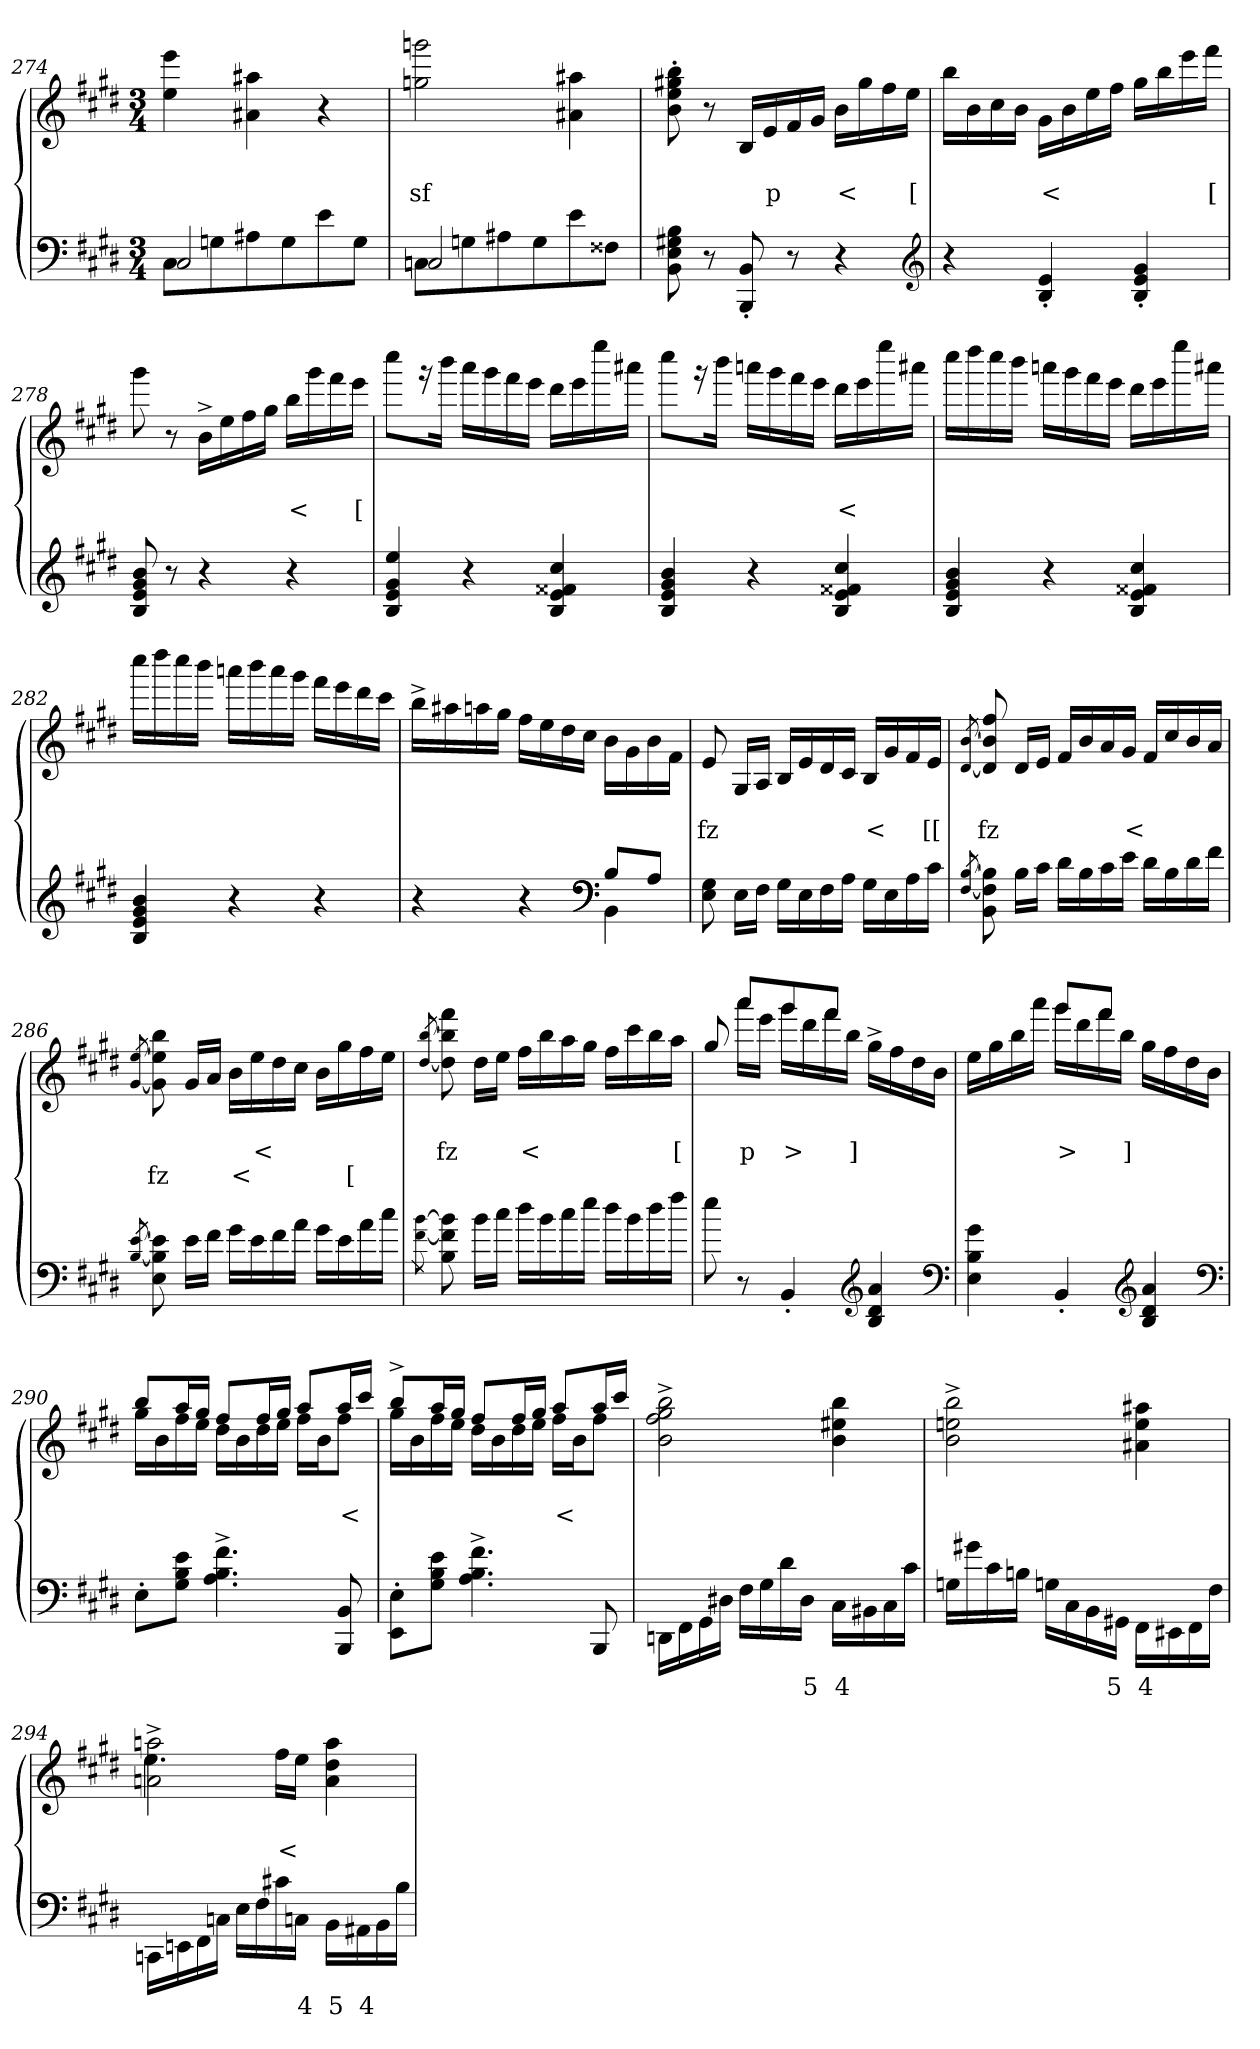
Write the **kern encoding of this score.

**kern	**text	**kern	**text	**text	**text
*part2	*part2	*part1	*part1	*part1	*part1
*staff2	*staff2	*staff1	*staff1	*staff1	*staff1
*clefF4	*	*clefG2	*	*	*
*k[f#c#g#d#]	*	*k[f#c#g#d#]	*	*	*
*M3/4	*	*M3/4	*	*	*
=274	=274	=274	=274	=274	=274
*^	*	*	*	*	*
8C#\L	2C#/	.	4eee 4ee	.	.	.
8Gn	.	.	.	.	.	.
8A#X	.	.	4aa#X 4a#X	.	.	.
8G	.	.	.	.	.	.
8e	4ryy	.	4r	.	.	.
8GJ	.	.	.	.	.	.
=275	=275	=275	=275	=275	=275	=275
8Cn\L	2Cn/	.	2gggn 2ggn	.	sf	.
8Gn	.	.	.	.	.	.
8A#X	.	.	.	.	.	.
8G	.	.	.	.	.	.
8e	4ryy	.	4aa#X 4a#X	.	.	.
8F##XJ	.	.	.	.	.	.
*v	*v	*	*	*	*	*
=276	=276	=276	=276	=276	=276
8B 8G#X 8E 8BB	.	8bb'> 8gg#X'> 8ee'> 8b'>	.	.	.
8r	.	8r	.	fz	.
8BB'> 8BBB'>	.	16BLL	.	.	.
.	.	16e	.	p	.
8r	.	16f#	.	.	.
.	.	16g#JJ	.	.	.
4r	.	16bLL	.	<	.
.	.	16gg#	.	.	.
.	.	16ff#	.	.	.
.	.	16eeJJ	.	[	.
*clefG2	*	*	*	*	*
=277	=277	=277	=277	=277	=277
4r	.	16bbLL	.	.	.
.	.	16b	.	.	.
.	.	16cc#	.	.	.
.	.	16bJJ	.	.	.
4e'> 4B'>	.	16g#LL	.	<	.
.	.	16b	.	.	.
.	.	16ee	.	.	.
.	.	16ff#JJ	.	.	.
4g#'> 4e'> 4B'>	.	16gg#LL	.	.	.
.	.	16bb	.	.	.
.	.	16eee	.	.	.
.	.	16fff#JJ	.	[	.
=278	=278	=278	=278	=278	=278
8b 8g# 8e 8B	.	8ggg#	.	.	.
8r	.	8r	.	.	.
4r	.	16b^>LL	.	.	.
.	.	16ee	.	.	.
.	.	16ff#	.	.	.
.	.	16gg#JJ	.	.	.
4r	.	16bbLL	.	<	.
.	.	16ggg#	.	.	.
.	.	16fff#	.	.	.
.	.	16eeeJJ	.	[	.
=279	=279	=279	=279	=279	=279
4ee 4g# 4e 4B	.	8cccc#L	.	.	.
.	.	16r	.	.	.
.	.	16bbbJk	.	.	.
4r	.	16aaaLL	.	.	.
.	.	16ggg#	.	.	.
.	.	16fff#	.	.	.
.	.	16eeeJJ	.	.	.
4cc# 4f##X 4e 4B	.	16ddd#LL	.	.	.
.	.	16eee	.	.	.
.	.	16eeee	.	.	.
.	.	16aaa#XJJ	.	.	.
=280	=280	=280	=280	=280	=280
4b 4g# 4e 4B	.	8cccc#L	.	.	.
.	.	16r	.	.	.
.	.	16bbbJk	.	.	.
4r	.	16aaanLL	.	.	.
.	.	16ggg#	.	.	.
.	.	16fff#	.	.	.
.	.	16eeeJJ	.	.	.
4cc# 4f##X 4e 4B	.	16ddd#LL	.	<	.
.	.	16eee	.	.	.
.	.	16eeee	.	.	.
.	.	16aaa#XJJ	.	.	.
=281	=281	=281	=281	=281	=281
4b 4g# 4e 4B	.	16cccc#LL	.	.	.
.	.	16dddd#	.	.	.
.	.	16cccc#	.	.	.
.	.	16bbbJJ	.	.	.
4r	.	16aaanLL	.	.	.
.	.	16ggg#	.	.	.
.	.	16fff#	.	.	.
.	.	16eeeJJ	.	.	.
4cc# 4f##X 4e 4B	.	16ddd#LL	.	.	.
.	.	16eee	.	.	.
.	.	16eeee	.	.	.
.	.	16aaa#XJJ	.	.	.
=282	=282	=282	=282	=282	=282
4b 4g# 4e 4B	.	16cccc#LL	.	.	.
.	.	16dddd#	.	.	.
.	.	16cccc#	.	.	.
.	.	16bbbJJ	.	.	.
4r	.	16aaanLL	.	.	.
.	.	16bbb	.	.	.
.	.	16aaa	.	.	.
.	.	16ggg#JJ	.	.	.
4r	.	16fff#LL	.	.	.
.	.	16eee	.	.	.
.	.	16ddd#	.	.	.
.	.	16ccc#JJ	.	.	.
=283	=283	=283	=283	=283	=283
*^	*	*	*	*	*
2ryy	4r	.	16bb^>LL	.	.	.
.	.	.	16aa#X	.	.	.
.	.	.	16aan	.	.	.
.	.	.	16gg#JJ	.	.	.
.	4r	.	16ff#LL	.	.	.
.	.	.	16ee	.	.	.
.	.	.	16dd#	.	.	.
.	.	.	16cc#JJ	.	.	.
*clefF4	*	*	*	*	*	*
8BL	4BB	.	16b\LL	.	.	.
.	.	.	16g#	.	.	.
8AJ	.	.	16b	.	.	.
.	.	.	16f#JJ	.	.	.
*v	*v	*	*	*	*	*
=284	=284	=284	=284	=284	=284
8G# 8E	.	8e	.	fz	.
16ELL	.	16G#LL	.	.	.
16F#JJ	.	16AJJ	.	.	.
16G#LL	.	16BLL	.	.	.
16E	.	16e	.	.	.
16F#	.	16d#	.	.	.
16AJJ	.	16c#JJ	.	.	.
16G#LL	.	16BLL	.	<	.
16E	.	16g#	.	.	.
16A	.	16f#	.	.	.
16c#JJ	.	16eJJ	.	[[	.
=285	=285	=285	=285	=285	=285
[8qB [8qF#/	.	[8qb [8qd#/	.	.	.
8B] 8F#] 8BB	.	8ff# 8b] 8d#]	.	fz	.
16BLL	.	16d#LL	.	.	.
16c#JJ	.	16eJJ	.	.	.
16d#LL	.	16f#LL	.	.	.
16B	.	16b	.	.	.
16c#	.	16a	.	.	.
16eJJ	.	16g#JJ	.	<	.
16d#LL	.	16f#LL	.	.	.
16B	.	16cc#	.	.	.
16d#	.	16b	.	.	.
16f#JJ	.	16aJJ	.	.	.
=286	=286	=286	=286	=286	=286
[8qe [8qB/	.	[8qee [8qg#/	.	.	.
8e] 8B] 8E	.	8bb 8ee] 8g#]	.	.	fz
16eLL	.	16g#LL	.	.	.
16f#JJ	.	16aJJ	.	.	.
16g#LL	.	16bLL	.	.	<
16e	.	16ee	.	<	.
16f#	.	16dd#	.	.	.
16aJJ	.	16cc#JJ	.	.	.
16g#LL	.	16bLL	.	.	.
16e	.	16gg#	.	.	.
16a	.	16ff#	.	.	[
16cc#JJ	.	16eeJJ	.	.	.
=287	=287	=287	=287	=287	=287
[8qb [8qf#\	.	[8qbb [8qdd#/	.	.	.
8b] 8f#] 8B	.	8fff# 8bb] 8dd#]	.	fz	.
16bLL	.	16dd#LL	.	.	.
16cc#JJ	.	16eeJJ	.	.	.
16dd#LL	.	16ff#LL	.	<	.
16b	.	16bb	.	.	.
16cc#	.	16aa	.	.	.
16eeJJ	.	16gg#JJ	.	.	.
16dd#LL	.	16ff#LL	.	.	.
16b	.	16ccc#	.	.	.
16dd#	.	16bb	.	.	.
16ff#JJ	.	16aaJJ	.	[	.
=288	=288	=288	=288	=288	=288
*	*	*^	*	*	*
8ee\	.	8ryy	8gg#/	.	.	.
8r	.	8aaaL	16aaaLL	.	p	.
.	.	.	16eeeJJ	.	.	.
4BB'>	.	8ggg#	16ggg#LL	.	>	.
.	.	.	16ddd#	.	.	.
.	.	8fff#J	16fff#	.	.	.
.	.	.	16bbJJ	.	]	.
*clefG2	*	*	*	*	*	*
4a 4d# 4B	.	4ryy	16gg#^>LL	.	.	.
.	.	.	16ff#	.	.	.
.	.	.	16dd#	.	.	.
.	.	.	16bJJ	.	.	.
*clefF4	*	*	*	*	*	*
=289	=289	=289	=289	=289	=289	=289
4g# 4B 4E	.	4ryy	16eeLL	.	.	.
.	.	.	16gg#	.	.	.
.	.	.	16bb	.	.	.
.	.	.	16aaaJJ	.	.	.
4BB'>	.	8ggg#L	16ggg#LL	.	>	.
.	.	.	16ddd#	.	.	.
.	.	8fff#J	16fff#	.	.	.
.	.	.	16bbJJ	.	]	.
*clefG2	*	*	*	*	*	*
4a 4d# 4B	.	4ryy	16gg#LL	.	.	.
.	.	.	16ff#	.	.	.
.	.	.	16dd#	.	.	.
.	.	.	16bJJ	.	.	.
*clefF4	*	*	*	*	*	*
=290	=290	=290	=290	=290	=290	=290
8E'>L	.	8bbL	16gg#LL	.	.	.
.	.	.	16b	.	.	.
8e 8B 8G#J	.	16aaL	16ff#	.	.	.
.	.	16gg#JJ	16eeJJ	.	.	.
4.f#^> 4.B^> 4.A^>	.	8ff#L	16dd#LL	.	.	.
.	.	.	16b	.	.	.
.	.	16ff#L	16dd#	.	.	.
.	.	16gg#JJ	16eeJJ	.	.	.
.	.	8aaL	16ff#LL	.	.	.
.	.	.	16bJ	.	.	.
8BB 8BBB	.	16aaL	8ff#J	.	<	.
.	.	16ccc#JJ	.	.	.	.
=291	=291	=291	=291	=291	=291	=291
8E'> 8EE'>L	.	8bb^>L	16gg#LL	.	.	.
.	.	.	16b	.	.	.
8e 8B 8G#J	.	16aaL	16ff#	.	.	.
.	.	16gg#JJ	16eeJJ	.	.	.
4.f#^> 4.B^> 4.A^>	.	8ff#L	16dd#LL	.	.	.
.	.	.	16b	.	.	.
.	.	16ff#L	16dd#	.	.	.
.	.	16gg#JJ	16eeJJ	.	.	.
.	.	8aaL	16ff#LL	.	<	.
.	.	.	16bJ	.	.	.
8BBB	.	16aaL	8ff#J	.	.	.
.	.	16ccc#JJ	.	.	.	.
*	*	*v	*v	*	*	*
=292	=292	=292	=292	=292	=292
16DDn\LL	.	2bb^> 2gg#^> 2ff#^> 2b^>	.	.	.
16FF#	.	.	.	.	.
16GG#	.	.	.	.	.
16D#XJJ	.	.	.	.	.
16F#LL	.	.	.	.	.
16G#	.	.	.	.	.
16d#	.	.	.	.	.
16D#JJ	5	.	.	.	.
16C#LL	4	4bb 4ee#X 4b	.	.	.
16BB#X	.	.	.	.	.
16C#	.	.	.	.	.
16c#JJ	.	.	.	.	.
=293	=293	=293	=293	=293	=293
16GnLL	.	2bb^> 2een^> 2b^>	.	.	.
16g#X	.	.	.	.	.
16c#	.	.	.	.	.
16BnJJ	.	.	.	.	.
16Gn\LL	.	.	.	.	.
16C#	.	.	.	.	.
16BB	.	.	.	.	.
16GG#XJJ	5	.	.	.	.
16FF#\LL	4	4aa#X 4ee 4a#X	.	.	.
16EE#X	.	.	.	.	.
16FF#	.	.	.	.	.
16F#JJ	.	.	.	.	.
=294	=294	=294	=294	=294	=294
*	*	*^	*	*	*
16CCn\LL	.	2aan^> 2an\^>	4.ee\	.	.	.
16EEn	.	.	.	.	.	.
16FF#	.	.	.	.	.	.
16CnJJ	.	.	.	.	.	.
16ELL	.	.	.	.	.	.
16F#	.	.	.	.	.	.
16c#X	.	.	16ff#\LL	.	<	.
16CnJJ	4	.	16eeJJ	.	.	.
16BB\LL	5	4aa 4dd# 4a	4ryy	.	.	.
16AA#X	4	.	.	.	.	.
16BB	.	.	.	.	.	.
16BJJ	.	.	.	.	.	.
*	*	*v	*v	*	*	*
=	=	=	=	=	=
*-	*-	*-	*-	*-	*-
